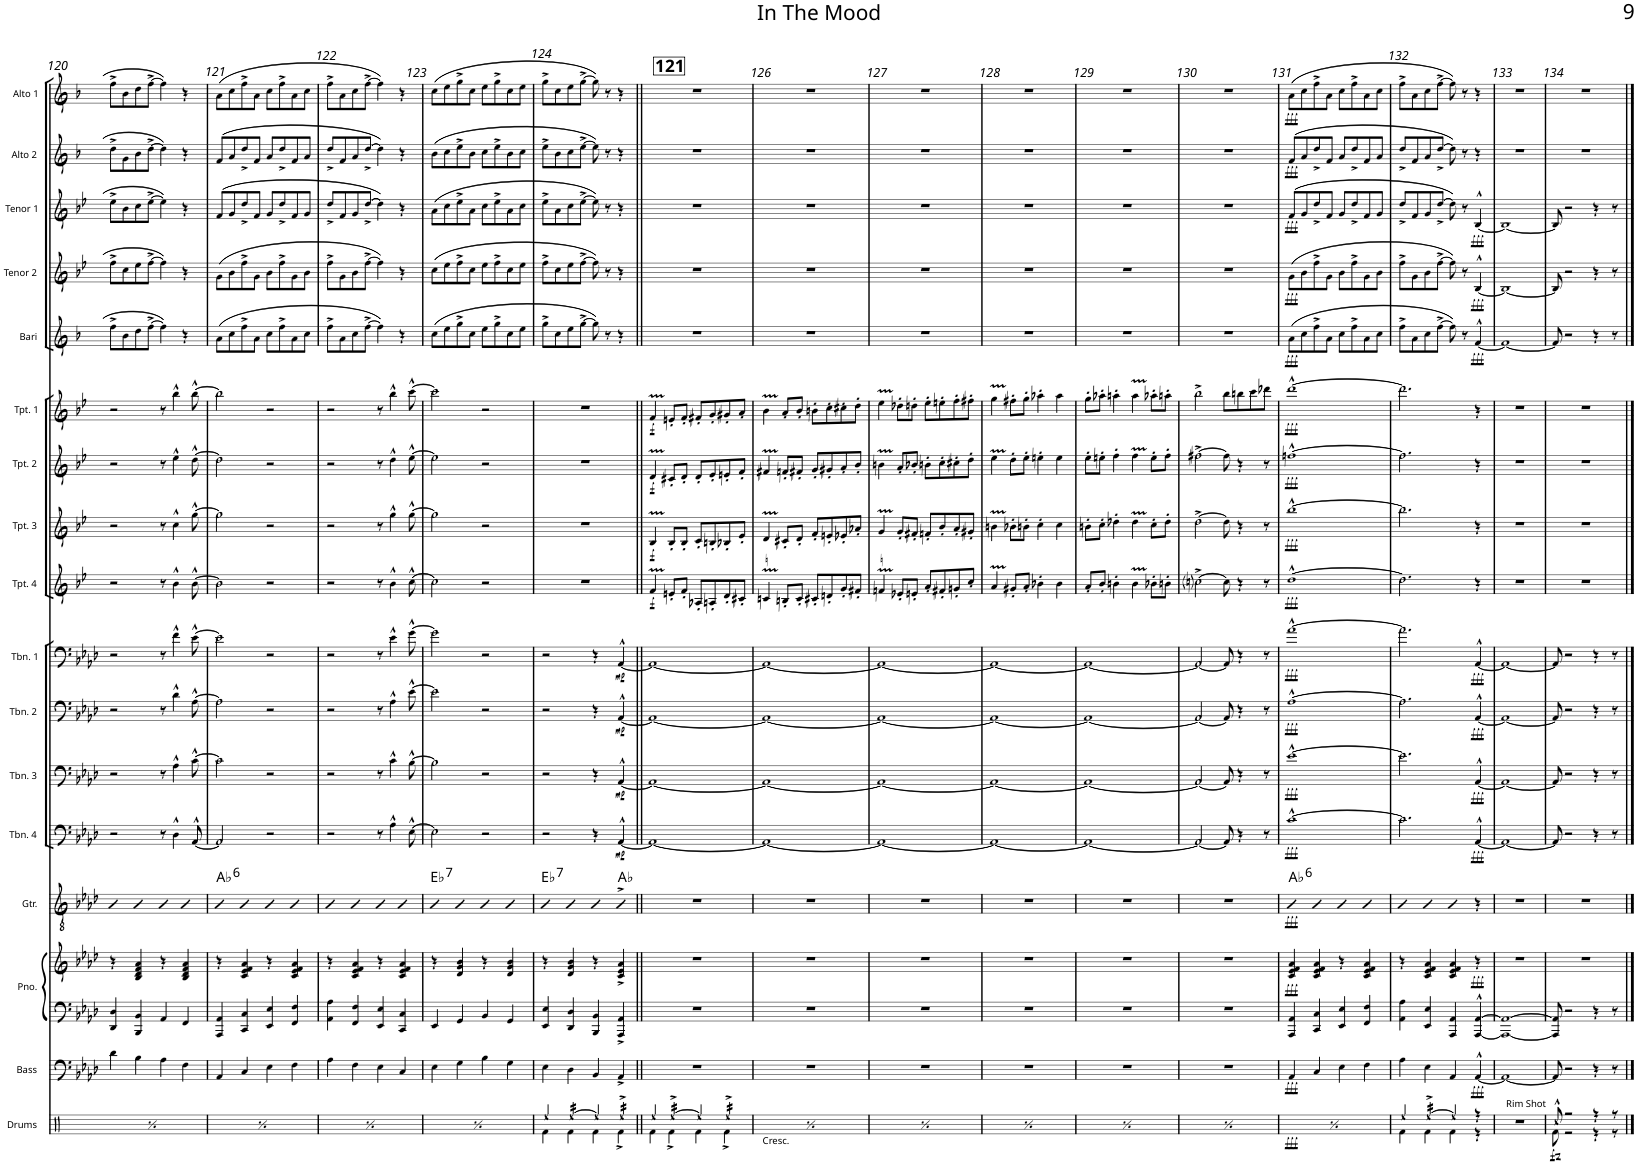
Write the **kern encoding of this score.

**kern	**dynam	**kern	**dynam	**kern	**kern	**dynam	**kern	**dynam	**harte	**kern	**dynam	**kern	**dynam	**kern	**dynam	**kern	**dynam	**kern	**dynam	**kern	**dynam	**kern	**dynam	**kern	**dynam	**kern	**dynam	**kern	**dynam	**kern	**dynam	**kern	**dynam	**kern	**dynam
*part17	*part17	*part16	*part16	*part15	*part15	*part15	*part14	*part14	*part14	*part13	*part13	*part12	*part12	*part11	*part11	*part10	*part10	*part9	*part9	*part8	*part8	*part7	*part7	*part6	*part6	*part5	*part5	*part4	*part4	*part3	*part3	*part2	*part2	*part1	*part1
*staff18	*staff18	*staff17	*staff17	*staff16	*staff15	*staff15/16	*staff14	*staff14	*	*staff13	*staff13	*staff12	*staff12	*staff11	*staff11	*staff10	*staff10	*staff9	*staff9	*staff8	*staff8	*staff7	*staff7	*staff6	*staff6	*staff5	*staff5	*staff4	*staff4	*staff3	*staff3	*staff2	*staff2	*staff1	*staff1
*I"Drums	*	*I"Bass	*	*I"Piano	*	*	*I"Guitar	*	*	*I"Trombone 4	*	*I"Trombone 3	*	*I"Trombone 2	*	*I"Trombone 1	*	*I"Trumpet 4	*	*I"Trumpet 3	*	*I"Trumpet 2	*	*I"Trumpet 1	*	*I"Bari Sax	*	*I"Tenor Sax 2	*	*I"Tenor Sax 1	*	*I"Alto Sax 2	*	*I"Alto Sax 1	*
*I'Drums	*	*I'Bass	*	*I'Pno.	*	*	*I'Gtr.	*	*	*I'Tbn. 4	*	*I'Tbn. 3	*	*I'Tbn. 2	*	*I'Tbn. 1	*	*I'Tpt. 4	*	*I'Tpt. 3	*	*I'Tpt. 2	*	*I'Tpt. 1	*	*I'Bari	*	*I'Tenor 2	*	*I'Tenor 1	*	*I'Alto 2	*	*I'Alto 1	*
!!LO:PB:g=z
*clefX	*	*clefF4	*	*clefF4	*clefG2	*	*clefGv2	*	*	*clefF4	*	*clefF4	*	*clefF4	*	*clefF4	*	*clefG2	*	*clefG2	*	*clefG2	*	*clefG2	*	*clefG2	*	*clefG2	*	*clefG2	*	*clefG2	*	*clefG2	*
*	*	*Trd7c12	*	*	*	*	*	*	*	*	*	*	*	*	*	*	*	*Trd1c2	*	*Trd1c2	*	*Trd1c2	*	*Trd1c2	*	*Trd12c21	*	*Trd8c14	*	*Trd8c14	*	*Trd5c9	*	*Trd5c9	*
*k[]	*	*k[b-e-a-d-]	*	*k[b-e-a-d-]	*k[b-e-a-d-]	*	*k[b-e-a-d-]	*	*	*k[b-e-a-d-]	*	*k[b-e-a-d-]	*	*k[b-e-a-d-]	*	*k[b-e-a-d-]	*	*k[b-e-]	*	*k[b-e-]	*	*k[b-e-]	*	*k[b-e-]	*	*k[b-]	*	*k[b-e-]	*	*k[b-e-]	*	*k[b-]	*	*k[b-]	*
*M2/2	*	*M2/2	*	*M2/2	*M2/2	*	*M2/2	*	*	*M2/2	*	*M2/2	*	*M2/2	*	*M2/2	*	*M2/2	*	*M2/2	*	*M2/2	*	*M2/2	*	*M2/2	*	*M2/2	*	*M2/2	*	*M2/2	*	*M2/2	*
*met(c|)	*	*met(c|)	*	*met(c|)	*met(c|)	*	*met(c|)	*	*	*met(c|)	*	*met(c|)	*	*met(c|)	*	*met(c|)	*	*met(c|)	*	*met(c|)	*	*met(c|)	*	*met(c|)	*	*met(c|)	*	*met(c|)	*	*met(c|)	*	*met(c|)	*	*met(c|)	*
=120	=120	=120	=120	=120	=120	=120	=120	=120	=120	=120	=120	=120	=120	=120	=120	=120	=120	=120	=120	=120	=120	=120	=120	=120	=120	=120	=120	=120	=120	=120	=120	=120	=120	=120	=120
*^	*	*	*	*	*	*	*	*	*	*	*	*	*	*	*	*	*	*	*	*	*	*	*	*	*	*	*	*	*	*	*	*	*	*	*
!	!	!LO:DY:b	!	!	!	!	!	!	!	!	!	!	!	!	!	!	!	!	!	!	!	!	!	!	!	!	!	!	!	!	!	!	!	!	!	!
4Ree/	4Rf\	fff	4d-\	.	4DD-/ 4D-/	4r	.	4B-	.	.	2r	.	2r	.	2r	.	2r	.	2r	.	2r	.	2r	.	2r	.	8ff^\L	.	8ff^\L	.	8ee-^\L	.	8dd^\L	.	8ff^\L	.
.	.	.	.	.	.	.	.	.	.	.	.	.	.	.	.	.	.	.	.	.	.	.	.	.	.	.	8b-\	.	8cc\	.	8b-\	.	8g\	.	8b-\	.
*tremolo	*	*	*	*	*	*	*	*	*	*	*	*	*	*	*	*	*	*	*	*	*	*	*	*	*	*	*	*	*	*	*	*	*	*	*	*
[16Ree/LL	4Rf\	.	4B-\	.	4BBB-/ 4BB-/	4B-/ 4d-/ 4f/ 4a-/	.	4B-	.	.	.	.	.	.	.	.	.	.	.	.	.	.	.	.	.	.	8dd\	.	8ee-\	.	8cc\	.	8b-\	.	8dd\	.
16Ree/	.	.	.	.	.	.	.	.	.	.	.	.	.	.	.	.	.	.	.	.	.	.	.	.	.	.	.	.	.	.	.	.	.	.	.	.
16Ree/	.	.	.	.	.	.	.	.	.	.	.	.	.	.	.	.	.	.	.	.	.	.	.	.	.	.	[8ff^\J	.	[8ff^\J	.	[8ee-^\J	.	[8dd^\J	.	[8ff^\J	.
16Ree/JJ	.	.	.	.	.	.	.	.	.	.	.	.	.	.	.	.	.	.	.	.	.	.	.	.	.	.	.	.	.	.	.	.	.	.	.	.
*Xtremolo	*	*	*	*	*	*	*	*	*	*	*	*	*	*	*	*	*	*	*	*	*	*	*	*	*	*	*	*	*	*	*	*	*	*	*	*
4Ree/]	4Rf\	.	4A-\	.	4AA-/	4r	.	4B-	.	.	8r	.	8r	.	8r	.	8r	.	8r	.	8r	.	8r	.	8r	.	4ff\]	.	4ff\]	.	4ee-\]	.	4dd\]	.	4ff\]	.
.	.	.	.	.	.	.	.	.	.	.	4D-^^\	.	4A-^^\	.	4d-^^\	.	4f^^\	.	4b-^^\	.	4cc^^\	.	4ee-^^\	.	4bb-^^\	.	.	.	.	.	.	.	.	.	.	.
*tremolo	*	*	*	*	*	*	*	*	*	*	*	*	*	*	*	*	*	*	*	*	*	*	*	*	*	*	*	*	*	*	*	*	*	*	*	*
16Ree/LL	4Rf\	.	4F\	.	4FF/	4B-/ 4d-/ 4f/ 4a-/	.	4B-	.	.	.	.	.	.	.	.	.	.	.	.	.	.	.	.	.	.	4r	.	4r	.	4r	.	4r	.	4r	.
16Ree/	.	.	.	.	.	.	.	.	.	.	.	.	.	.	.	.	.	.	.	.	.	.	.	.	.	.	.	.	.	.	.	.	.	.	.	.
16Ree/	.	.	.	.	.	.	.	.	.	.	[8AA-^^/	.	[8c^^\	.	[8A-^^\	.	[8e-^^\	.	[8b-^^\	.	[8gg^^\	.	[8dd^^\	.	[8bb-^^\	.	.	.	.	.	.	.	.	.	.	.
16Ree/JJ	.	.	.	.	.	.	.	.	.	.	.	.	.	.	.	.	.	.	.	.	.	.	.	.	.	.	.	.	.	.	.	.	.	.	.	.
*Xtremolo	*	*	*	*	*	*	*	*	*	*	*	*	*	*	*	*	*	*	*	*	*	*	*	*	*	*	*	*	*	*	*	*	*	*	*	*
=121	=121	=121	=121	=121	=121	=121	=121	=121	=121	=121	=121	=121	=121	=121	=121	=121	=121	=121	=121	=121	=121	=121	=121	=121	=121	=121	=121	=121	=121	=121	=121	=121	=121	=121	=121	=121
!	!	!LO:DY:b	!	!	!	!	!	!	!	!LO:H:kt=6	!	!	!	!	!	!	!	!	!	!	!	!	!	!	!	!	!	!	!	!	!	!	!	!	!	!
4Ree/	4Rf\	fff	4AA-/	.	4AAA-/ 4AA-/	4r	.	4B-	.	Ab:maj6	2AA-/]	.	2c\]	.	2A-\]	.	2e-\]	.	2b-\]	.	2gg\]	.	2dd\]	.	2bb-\]	.	(8a\L	.	(8g\L	.	(8f/L	.	(8f/L	.	(8a\L	.
.	.	.	.	.	.	.	.	.	.	.	.	.	.	.	.	.	.	.	.	.	.	.	.	.	.	.	8cc\	.	8b-\	.	8g/	.	8a/	.	8cc\	.
*tremolo	*	*	*	*	*	*	*	*	*	*	*	*	*	*	*	*	*	*	*	*	*	*	*	*	*	*	*	*	*	*	*	*	*	*	*	*
[16Ree/LL	4Rf\	.	4C/	.	4CC/ 4C/	4c/ 4e-/ 4f/ 4a-/	.	4B-	.	.	.	.	.	.	.	.	.	.	.	.	.	.	.	.	.	.	8ff^\	.	8ff^\	.	8dd^/	.	8dd^/	.	8ff^\	.
16Ree/	.	.	.	.	.	.	.	.	.	.	.	.	.	.	.	.	.	.	.	.	.	.	.	.	.	.	.	.	.	.	.	.	.	.	.	.
16Ree/	.	.	.	.	.	.	.	.	.	.	.	.	.	.	.	.	.	.	.	.	.	.	.	.	.	.	8a\J	.	8g\J	.	8f/J	.	8f/J	.	8a\J	.
16Ree/JJ	.	.	.	.	.	.	.	.	.	.	.	.	.	.	.	.	.	.	.	.	.	.	.	.	.	.	.	.	.	.	.	.	.	.	.	.
*Xtremolo	*	*	*	*	*	*	*	*	*	*	*	*	*	*	*	*	*	*	*	*	*	*	*	*	*	*	*	*	*	*	*	*	*	*	*	*
4Ree/]	4Rf\	.	4E-\	.	4EE-/ 4E-/	4r	.	4B-	.	.	2r	.	2r	.	2r	.	2r	.	2r	.	2r	.	2r	.	2r	.	8cc\L	.	8b-\L	.	8g/L	.	8a/L	.	8cc\L	.
.	.	.	.	.	.	.	.	.	.	.	.	.	.	.	.	.	.	.	.	.	.	.	.	.	.	.	8ff^\	.	8ff^\	.	8dd^/	.	8dd^/	.	8ff^\	.
*tremolo	*	*	*	*	*	*	*	*	*	*	*	*	*	*	*	*	*	*	*	*	*	*	*	*	*	*	*	*	*	*	*	*	*	*	*	*
16Ree/LL	4Rf\	.	4F\	.	4FF/ 4F/	4c/ 4e-/ 4f/ 4a-/	.	4B-	.	.	.	.	.	.	.	.	.	.	.	.	.	.	.	.	.	.	8a\	.	8g\	.	8f/	.	8f/	.	8a\	.
16Ree/	.	.	.	.	.	.	.	.	.	.	.	.	.	.	.	.	.	.	.	.	.	.	.	.	.	.	.	.	.	.	.	.	.	.	.	.
16Ree/	.	.	.	.	.	.	.	.	.	.	.	.	.	.	.	.	.	.	.	.	.	.	.	.	.	.	8cc\J	.	8b-\J	.	8g/J	.	8a/J	.	8cc\J	.
16Ree/JJ	.	.	.	.	.	.	.	.	.	.	.	.	.	.	.	.	.	.	.	.	.	.	.	.	.	.	.	.	.	.	.	.	.	.	.	.
*Xtremolo	*	*	*	*	*	*	*	*	*	*	*	*	*	*	*	*	*	*	*	*	*	*	*	*	*	*	*	*	*	*	*	*	*	*	*	*
=122	=122	=122	=122	=122	=122	=122	=122	=122	=122	=122	=122	=122	=122	=122	=122	=122	=122	=122	=122	=122	=122	=122	=122	=122	=122	=122	=122	=122	=122	=122	=122	=122	=122	=122	=122	=122
!	!	!LO:DY:b	!	!	!	!	!	!	!	!	!	!	!	!	!	!	!	!	!	!	!	!	!	!	!	!	!	!	!	!	!	!	!	!	!	!
4Ree/	4Rf\	fff	4A-\	.	4AA-\ 4A-\	4r	.	4B-	.	.	2r	.	2r	.	2r	.	2r	.	2r	.	2r	.	2r	.	2r	.	8ff^\L	.	8ff^\L	.	8dd^/L	.	8dd^/L	.	8ff^\L	.
.	.	.	.	.	.	.	.	.	.	.	.	.	.	.	.	.	.	.	.	.	.	.	.	.	.	.	8a\	.	8g\	.	8f/	.	8f/	.	8a\	.
*tremolo	*	*	*	*	*	*	*	*	*	*	*	*	*	*	*	*	*	*	*	*	*	*	*	*	*	*	*	*	*	*	*	*	*	*	*	*
[16Ree/LL	4Rf\	.	4F\	.	4FF/ 4F/	4c/ 4e-/ 4f/ 4a-/	.	4B-	.	.	.	.	.	.	.	.	.	.	.	.	.	.	.	.	.	.	8cc\	.	8b-\	.	8g/	.	8a/	.	8cc\	.
16Ree/	.	.	.	.	.	.	.	.	.	.	.	.	.	.	.	.	.	.	.	.	.	.	.	.	.	.	.	.	.	.	.	.	.	.	.	.
16Ree/	.	.	.	.	.	.	.	.	.	.	.	.	.	.	.	.	.	.	.	.	.	.	.	.	.	.	[8ff^\J	.	[8ff^\J	.	[8dd^/J	.	[8dd^/J	.	[8ff^\J	.
16Ree/JJ	.	.	.	.	.	.	.	.	.	.	.	.	.	.	.	.	.	.	.	.	.	.	.	.	.	.	.	.	.	.	.	.	.	.	.	.
*Xtremolo	*	*	*	*	*	*	*	*	*	*	*	*	*	*	*	*	*	*	*	*	*	*	*	*	*	*	*	*	*	*	*	*	*	*	*	*
4Ree/]	4Rf\	.	4E-\	.	4EE-/ 4E-/	4r	.	4B-	.	.	8r	.	8r	.	8r	.	8r	.	8r	.	8r	.	8r	.	8r	.	4ff\])	.	4ff\])	.	4dd\])	.	4dd\])	.	4ff\])	.
.	.	.	.	.	.	.	.	.	.	.	4A-^^\	.	4c^^\	.	4A-^^\	.	4e-^^\	.	4b-^^\	.	4gg^^\	.	4dd^^\	.	4bb-^^\	.	.	.	.	.	.	.	.	.	.	.
*tremolo	*	*	*	*	*	*	*	*	*	*	*	*	*	*	*	*	*	*	*	*	*	*	*	*	*	*	*	*	*	*	*	*	*	*	*	*
16Ree/LL	4Rf\	.	4C/	.	4CC/ 4C/	4c/ 4e-/ 4f/ 4a-/	.	4B-	.	.	.	.	.	.	.	.	.	.	.	.	.	.	.	.	.	.	4r	.	4r	.	4r	.	4r	.	4r	.
16Ree/	.	.	.	.	.	.	.	.	.	.	.	.	.	.	.	.	.	.	.	.	.	.	.	.	.	.	.	.	.	.	.	.	.	.	.	.
16Ree/	.	.	.	.	.	.	.	.	.	.	[8E-^^\	.	[8B-^^\	.	[8e-^^\	.	[8g^^\	.	[8cc^^\	.	[8gg^^\	.	[8ee-^^\	.	[8ccc^^\	.	.	.	.	.	.	.	.	.	.	.
16Ree/JJ	.	.	.	.	.	.	.	.	.	.	.	.	.	.	.	.	.	.	.	.	.	.	.	.	.	.	.	.	.	.	.	.	.	.	.	.
*Xtremolo	*	*	*	*	*	*	*	*	*	*	*	*	*	*	*	*	*	*	*	*	*	*	*	*	*	*	*	*	*	*	*	*	*	*	*	*
=123	=123	=123	=123	=123	=123	=123	=123	=123	=123	=123	=123	=123	=123	=123	=123	=123	=123	=123	=123	=123	=123	=123	=123	=123	=123	=123	=123	=123	=123	=123	=123	=123	=123	=123	=123	=123
!	!	!LO:DY:b	!	!	!	!	!	!	!	!LO:H:kt=7	!	!	!	!	!	!	!	!	!	!	!	!	!	!	!	!	!	!	!	!	!	!	!	!	!	!
4Ree/	4Rf\	fff	4E-\	.	4EE-/	4r	.	4B-	.	Eb:7	2E-\]	.	2B-\]	.	2e-\]	.	2g\]	.	2cc\]	.	2gg\]	.	2ee-\]	.	2ccc\]	.	(8cc\L	.	(8cc\L	.	(8a\L	.	(8b-\L	.	(8cc\L	.
.	.	.	.	.	.	.	.	.	.	.	.	.	.	.	.	.	.	.	.	.	.	.	.	.	.	.	8ee\	.	8ee-\	.	8cc\	.	8cc\	.	8ee\	.
*tremolo	*	*	*	*	*	*	*	*	*	*	*	*	*	*	*	*	*	*	*	*	*	*	*	*	*	*	*	*	*	*	*	*	*	*	*	*
[16Ree/LL	4Rf\	.	4G\	.	4GG/	4d-/ 4g/ 4b-/	.	4B-	.	.	.	.	.	.	.	.	.	.	.	.	.	.	.	.	.	.	8gg^\	.	8ff^\	.	8ee-^\	.	8ee^\	.	8gg^\	.
16Ree/	.	.	.	.	.	.	.	.	.	.	.	.	.	.	.	.	.	.	.	.	.	.	.	.	.	.	.	.	.	.	.	.	.	.	.	.
16Ree/	.	.	.	.	.	.	.	.	.	.	.	.	.	.	.	.	.	.	.	.	.	.	.	.	.	.	8cc\J	.	8cc\J	.	8a\J	.	8b-\J	.	8cc\J	.
16Ree/JJ	.	.	.	.	.	.	.	.	.	.	.	.	.	.	.	.	.	.	.	.	.	.	.	.	.	.	.	.	.	.	.	.	.	.	.	.
*Xtremolo	*	*	*	*	*	*	*	*	*	*	*	*	*	*	*	*	*	*	*	*	*	*	*	*	*	*	*	*	*	*	*	*	*	*	*	*
4Ree/]	4Rf\	.	4B-\	.	4BB-/	4r	.	4B-	.	.	2r	.	2r	.	2r	.	2r	.	2r	.	2r	.	2r	.	2r	.	8ee\L	.	8ee-\L	.	8cc\L	.	8cc\L	.	8ee\L	.
.	.	.	.	.	.	.	.	.	.	.	.	.	.	.	.	.	.	.	.	.	.	.	.	.	.	.	8gg^\	.	8ff^\	.	8ee-^\	.	8ee^\	.	8gg^\	.
*tremolo	*	*	*	*	*	*	*	*	*	*	*	*	*	*	*	*	*	*	*	*	*	*	*	*	*	*	*	*	*	*	*	*	*	*	*	*
16Ree/LL	4Rf\	.	4G\	.	4GG/	4d-/ 4g/ 4b-/	.	4B-	.	.	.	.	.	.	.	.	.	.	.	.	.	.	.	.	.	.	8cc\	.	8cc\	.	8a\	.	8b-\	.	8cc\	.
16Ree/	.	.	.	.	.	.	.	.	.	.	.	.	.	.	.	.	.	.	.	.	.	.	.	.	.	.	.	.	.	.	.	.	.	.	.	.
16Ree/	.	.	.	.	.	.	.	.	.	.	.	.	.	.	.	.	.	.	.	.	.	.	.	.	.	.	8ee\J	.	8ee-\J	.	8cc\J	.	8cc\J	.	8ee\J	.
16Ree/JJ	.	.	.	.	.	.	.	.	.	.	.	.	.	.	.	.	.	.	.	.	.	.	.	.	.	.	.	.	.	.	.	.	.	.	.	.
*Xtremolo	*	*	*	*	*	*	*	*	*	*	*	*	*	*	*	*	*	*	*	*	*	*	*	*	*	*	*	*	*	*	*	*	*	*	*	*
=124	=124	=124	=124	=124	=124	=124	=124	=124	=124	=124	=124	=124	=124	=124	=124	=124	=124	=124	=124	=124	=124	=124	=124	=124	=124	=124	=124	=124	=124	=124	=124	=124	=124	=124	=124	=124
!	!	!	!	!	!	!	!	!	!	!LO:H:kt=7	!	!	!	!	!	!	!	!	!	!	!	!	!	!	!	!	!	!	!	!	!	!	!	!	!	!
4Ree/	4Rf\	.	4E-\	.	4EE-/ 4E-/	4r	.	4B-	.	Eb:7	2r	.	2r	.	2r	.	2r	.	1r	.	1r	.	1r	.	1r	.	8gg^\L	.	8ff^\L	.	8ee-^\L	.	8ee^\L	.	8gg^\L	.
.	.	.	.	.	.	.	.	.	.	.	.	.	.	.	.	.	.	.	.	.	.	.	.	.	.	.	8cc\	.	8cc\	.	8a\	.	8b-\	.	8cc\	.
*tremolo	*	*	*	*	*	*	*	*	*	*	*	*	*	*	*	*	*	*	*	*	*	*	*	*	*	*	*	*	*	*	*	*	*	*	*	*
[16Ree/LL	4Rf\	.	4D-\	.	4DD-/ 4D-/	4d-/ 4g/ 4b-/	.	4B-	.	.	.	.	.	.	.	.	.	.	.	.	.	.	.	.	.	.	8ee\	.	8ee-\	.	8cc\	.	8cc\	.	8ee\	.
16Ree/	.	.	.	.	.	.	.	.	.	.	.	.	.	.	.	.	.	.	.	.	.	.	.	.	.	.	.	.	.	.	.	.	.	.	.	.
16Ree/	.	.	.	.	.	.	.	.	.	.	.	.	.	.	.	.	.	.	.	.	.	.	.	.	.	.	[8gg^\J	.	[8ff^\J	.	[8ee-^\J	.	[8ee^\J	.	[8gg^\J	.
16Ree/JJ	.	.	.	.	.	.	.	.	.	.	.	.	.	.	.	.	.	.	.	.	.	.	.	.	.	.	.	.	.	.	.	.	.	.	.	.
*Xtremolo	*	*	*	*	*	*	*	*	*	*	*	*	*	*	*	*	*	*	*	*	*	*	*	*	*	*	*	*	*	*	*	*	*	*	*	*
4Ree/]	4Rf\	.	4BB-/	.	4BBB-/ 4BB-/	4r	.	4B-	.	.	4r	.	4r	.	4r	.	4r	.	.	.	.	.	.	.	.	.	8gg\])	.	8ff\])	.	8ee-\])	.	8ee\])	.	8gg\])	.
.	.	.	.	.	.	.	.	.	.	.	.	.	.	.	.	.	.	.	.	.	.	.	.	.	.	.	8r	.	8r	.	8r	.	8r	.	8r	.
!	!	!	!	!	!	!	!	!	!	!	!	!LO:DY:b	!	!LO:DY:b	!	!LO:DY:b	!	!LO:DY:b	!	!	!	!	!	!	!	!	!	!	!	!	!	!	!	!	!	!
*tremolo	*	*	*	*	*	*	*	*	*	*	*	*	*	*	*	*	*	*	*	*	*	*	*	*	*	*	*	*	*	*	*	*	*	*	*	*
16Ree^/LL	4Rf^\	.	4AA-^/	.	4AAA-/^ 4AA-/^	4c/^ 4e-/^ 4a-/^	.	4B-^	.	Ab:maj	[4AA-^^/	mp	[4AA-^^/	mp	[4AA-^^/	mp	[4AA-^^/	mp	.	.	.	.	.	.	.	.	4r	.	4r	.	4r	.	4r	.	4r	.
16Ree^/	.	.	.	.	.	.	.	.	.	.	.	.	.	.	.	.	.	.	.	.	.	.	.	.	.	.	.	.	.	.	.	.	.	.	.	.
16Ree^/	.	.	.	.	.	.	.	.	.	.	.	.	.	.	.	.	.	.	.	.	.	.	.	.	.	.	.	.	.	.	.	.	.	.	.	.
16Ree^/JJ	.	.	.	.	.	.	.	.	.	.	.	.	.	.	.	.	.	.	.	.	.	.	.	.	.	.	.	.	.	.	.	.	.	.	.	.
*Xtremolo	*	*	*	*	*	*	*	*	*	*	*	*	*	*	*	*	*	*	*	*	*	*	*	*	*	*	*	*	*	*	*	*	*	*	*	*
!!LO:REH:place=s1:a:B:rj:fs=18:t=121
=125||	=125||	=125||	=125||	=125||	=125||	=125||	=125||	=125||	=125||	=125||	=125||	=125||	=125||	=125||	=125||	=125||	=125||	=125||	=125||	=125||	=125||	=125||	=125||	=125||	=125||	=125||	=125||	=125||	=125||	=125||	=125||	=125||	=125||	=125||	=125||	=125||
!	!	!	!	!	!	!	!	!	!	!	!	!	!	!	!	!	!	!	!	!LO:DY:b	!	!LO:DY:b	!	!LO:DY:b	!	!LO:DY:b	!	!	!	!	!	!	!	!	!	!
4Ree/	4Rf\	.	1r	.	1r	1r	.	1r	.	.	1AA-_	.	1AA-_	.	1AA-_	.	1AA-_	.	4f/	f	4B-/	f	4d/	f	4f/	f	1r	.	1r	.	1r	.	1r	.	1r	.
*tremolo	*	*	*	*	*	*	*	*	*	*	*	*	*	*	*	*	*	*	*	*	*	*	*	*	*	*	*	*	*	*	*	*	*	*	*	*
[16Ree^/LL	4Rf^\	.	.	.	.	.	.	.	.	.	.	.	.	.	.	.	.	.	8en'/L	.	8B-'/L	.	8c#X'/L	.	8en'/L	.	.	.	.	.	.	.	.	.	.	.
16Ree^/	.	.	.	.	.	.	.	.	.	.	.	.	.	.	.	.	.	.	.	.	.	.	.	.	.	.	.	.	.	.	.	.	.	.	.	.
16Ree^/	.	.	.	.	.	.	.	.	.	.	.	.	.	.	.	.	.	.	8f'/J	.	8B-'/J	.	8d'/J	.	8f'/J	.	.	.	.	.	.	.	.	.	.	.
16Ree^/JJ	.	.	.	.	.	.	.	.	.	.	.	.	.	.	.	.	.	.	.	.	.	.	.	.	.	.	.	.	.	.	.	.	.	.	.	.
*Xtremolo	*	*	*	*	*	*	*	*	*	*	*	*	*	*	*	*	*	*	*	*	*	*	*	*	*	*	*	*	*	*	*	*	*	*	*	*
4Ree/]	4Rf\	.	.	.	.	.	.	.	.	.	.	.	.	.	.	.	.	.	8A-X'/L	.	8c'/L	.	8d'/L	.	8f#X'/L	.	.	.	.	.	.	.	.	.	.	.
.	.	.	.	.	.	.	.	.	.	.	.	.	.	.	.	.	.	.	8An'/	.	8Bn'/	.	8e-'/	.	8g'/	.	.	.	.	.	.	.	.	.	.	.
*tremolo	*	*	*	*	*	*	*	*	*	*	*	*	*	*	*	*	*	*	*	*	*	*	*	*	*	*	*	*	*	*	*	*	*	*	*	*
16Ree^/LL	4Rf^\	.	.	.	.	.	.	.	.	.	.	.	.	.	.	.	.	.	8d'/	.	8B-X'/	.	8en'/	.	8g#X'/	.	.	.	.	.	.	.	.	.	.	.
16Ree^/	.	.	.	.	.	.	.	.	.	.	.	.	.	.	.	.	.	.	.	.	.	.	.	.	.	.	.	.	.	.	.	.	.	.	.	.
16Ree^/	.	.	.	.	.	.	.	.	.	.	.	.	.	.	.	.	.	.	8c#X'/J	.	8e-'/J	.	8f'/J	.	8a'/J	.	.	.	.	.	.	.	.	.	.	.
16Ree^/JJ	.	.	.	.	.	.	.	.	.	.	.	.	.	.	.	.	.	.	.	.	.	.	.	.	.	.	.	.	.	.	.	.	.	.	.	.
*Xtremolo	*	*	*	*	*	*	*	*	*	*	*	*	*	*	*	*	*	*	*	*	*	*	*	*	*	*	*	*	*	*	*	*	*	*	*	*
=126	=126	=126	=126	=126	=126	=126	=126	=126	=126	=126	=126	=126	=126	=126	=126	=126	=126	=126	=126	=126	=126	=126	=126	=126	=126	=126	=126	=126	=126	=126	=126	=126	=126	=126	=126	=126
4Ree/	4Rf\	.	1r	.	1r	1r	.	1r	.	.	1AA-_	.	1AA-_	.	1AA-_	.	1AA-_	.	4cn/	.	4d/	.	4f#X/	.	4b-\	.	1r	.	1r	.	1r	.	1r	.	1r	.
*tremolo	*	*	*	*	*	*	*	*	*	*	*	*	*	*	*	*	*	*	*	*	*	*	*	*	*	*	*	*	*	*	*	*	*	*	*	*
[16Ree^/LL	4Rf^\	.	.	.	.	.	.	.	.	.	.	.	.	.	.	.	.	.	8Bn'/L	.	8c#X'/L	.	8fn'/L	.	8a'/L	.	.	.	.	.	.	.	.	.	.	.
16Ree^/	.	.	.	.	.	.	.	.	.	.	.	.	.	.	.	.	.	.	.	.	.	.	.	.	.	.	.	.	.	.	.	.	.	.	.	.
16Ree^/	.	.	.	.	.	.	.	.	.	.	.	.	.	.	.	.	.	.	8c'/J	.	8d'/J	.	8f#X'/J	.	8b-'/J	.	.	.	.	.	.	.	.	.	.	.
16Ree^/JJ	.	.	.	.	.	.	.	.	.	.	.	.	.	.	.	.	.	.	.	.	.	.	.	.	.	.	.	.	.	.	.	.	.	.	.	.
*Xtremolo	*	*	*	*	*	*	*	*	*	*	*	*	*	*	*	*	*	*	*	*	*	*	*	*	*	*	*	*	*	*	*	*	*	*	*	*
4Ree/]	4Rf\	.	.	.	.	.	.	.	.	.	.	.	.	.	.	.	.	.	8c#X'/L	.	8f'/L	.	8g'/L	.	8bn'\L	.	.	.	.	.	.	.	.	.	.	.
.	.	.	.	.	.	.	.	.	.	.	.	.	.	.	.	.	.	.	8dn'/	.	8en'/	.	8g#X'/	.	8cc'\	.	.	.	.	.	.	.	.	.	.	.
*tremolo	*	*	*	*	*	*	*	*	*	*	*	*	*	*	*	*	*	*	*	*	*	*	*	*	*	*	*	*	*	*	*	*	*	*	*	*
16Ree^/LL	4Rf^\	.	.	.	.	.	.	.	.	.	.	.	.	.	.	.	.	.	8g'/	.	8e-X'/	.	8a'/	.	8cc#X'\	.	.	.	.	.	.	.	.	.	.	.
16Ree^/	.	.	.	.	.	.	.	.	.	.	.	.	.	.	.	.	.	.	.	.	.	.	.	.	.	.	.	.	.	.	.	.	.	.	.	.
16Ree^/	.	.	.	.	.	.	.	.	.	.	.	.	.	.	.	.	.	.	8f#X'/J	.	8a-X'/J	.	8b-'/J	.	8dd'\J	.	.	.	.	.	.	.	.	.	.	.
16Ree^/JJ	.	.	.	.	.	.	.	.	.	.	.	.	.	.	.	.	.	.	.	.	.	.	.	.	.	.	.	.	.	.	.	.	.	.	.	.
*Xtremolo	*	*	*	*	*	*	*	*	*	*	*	*	*	*	*	*	*	*	*	*	*	*	*	*	*	*	*	*	*	*	*	*	*	*	*	*
=127	=127	=127	=127	=127	=127	=127	=127	=127	=127	=127	=127	=127	=127	=127	=127	=127	=127	=127	=127	=127	=127	=127	=127	=127	=127	=127	=127	=127	=127	=127	=127	=127	=127	=127	=127	=127
4Ree/	4Rf\	.	1r	.	1r	1r	.	1r	.	.	1AA-_	.	1AA-_	.	1AA-_	.	1AA-_	.	4fn/	.	4g/	.	4bn\	.	4ee-\	.	1r	.	1r	.	1r	.	1r	.	1r	.
*tremolo	*	*	*	*	*	*	*	*	*	*	*	*	*	*	*	*	*	*	*	*	*	*	*	*	*	*	*	*	*	*	*	*	*	*	*	*
[16Ree^/LL	4Rf^\	.	.	.	.	.	.	.	.	.	.	.	.	.	.	.	.	.	8e-X'/L	.	8g'/L	.	8a'/L	.	8dd-X'\L	.	.	.	.	.	.	.	.	.	.	.
16Ree^/	.	.	.	.	.	.	.	.	.	.	.	.	.	.	.	.	.	.	.	.	.	.	.	.	.	.	.	.	.	.	.	.	.	.	.	.
16Ree^/	.	.	.	.	.	.	.	.	.	.	.	.	.	.	.	.	.	.	8en'/J	.	8f#X'/J	.	8b-X'/J	.	8ddn'\J	.	.	.	.	.	.	.	.	.	.	.
16Ree^/JJ	.	.	.	.	.	.	.	.	.	.	.	.	.	.	.	.	.	.	.	.	.	.	.	.	.	.	.	.	.	.	.	.	.	.	.	.
*Xtremolo	*	*	*	*	*	*	*	*	*	*	*	*	*	*	*	*	*	*	*	*	*	*	*	*	*	*	*	*	*	*	*	*	*	*	*	*
4Ree/]	4Rf\	.	.	.	.	.	.	.	.	.	.	.	.	.	.	.	.	.	8a'/L	.	8fn'/L	.	8bn'\L	.	8ee-'\L	.	.	.	.	.	.	.	.	.	.	.
.	.	.	.	.	.	.	.	.	.	.	.	.	.	.	.	.	.	.	8f#X'/	.	8b-'/	.	8cc'\	.	8een'\	.	.	.	.	.	.	.	.	.	.	.
*tremolo	*	*	*	*	*	*	*	*	*	*	*	*	*	*	*	*	*	*	*	*	*	*	*	*	*	*	*	*	*	*	*	*	*	*	*	*
16Ree^/LL	4Rf^\	.	.	.	.	.	.	.	.	.	.	.	.	.	.	.	.	.	8gn'/	.	8a'/	.	8cc#X'\	.	8ff'\	.	.	.	.	.	.	.	.	.	.	.
16Ree^/	.	.	.	.	.	.	.	.	.	.	.	.	.	.	.	.	.	.	.	.	.	.	.	.	.	.	.	.	.	.	.	.	.	.	.	.
16Ree^/	.	.	.	.	.	.	.	.	.	.	.	.	.	.	.	.	.	.	8cc'/J	.	8g#X'/J	.	8dd'\J	.	8ff#X'\J	.	.	.	.	.	.	.	.	.	.	.
16Ree^/JJ	.	.	.	.	.	.	.	.	.	.	.	.	.	.	.	.	.	.	.	.	.	.	.	.	.	.	.	.	.	.	.	.	.	.	.	.
*Xtremolo	*	*	*	*	*	*	*	*	*	*	*	*	*	*	*	*	*	*	*	*	*	*	*	*	*	*	*	*	*	*	*	*	*	*	*	*
=128	=128	=128	=128	=128	=128	=128	=128	=128	=128	=128	=128	=128	=128	=128	=128	=128	=128	=128	=128	=128	=128	=128	=128	=128	=128	=128	=128	=128	=128	=128	=128	=128	=128	=128	=128	=128
4Ree/	4Rf\	.	1r	.	1r	1r	.	1r	.	.	1AA-_	.	1AA-_	.	1AA-_	.	1AA-_	.	4a/	.	4bn\	.	4ee-\	.	4gg\	.	1r	.	1r	.	1r	.	1r	.	1r	.
*tremolo	*	*	*	*	*	*	*	*	*	*	*	*	*	*	*	*	*	*	*	*	*	*	*	*	*	*	*	*	*	*	*	*	*	*	*	*
[16Ree^/LL	4Rf^\	.	.	.	.	.	.	.	.	.	.	.	.	.	.	.	.	.	8g#X'/L	.	8b-X'\L	.	8dd'\L	.	8ff#X'\L	.	.	.	.	.	.	.	.	.	.	.
16Ree^/	.	.	.	.	.	.	.	.	.	.	.	.	.	.	.	.	.	.	.	.	.	.	.	.	.	.	.	.	.	.	.	.	.	.	.	.
16Ree^/	.	.	.	.	.	.	.	.	.	.	.	.	.	.	.	.	.	.	8a'/J	.	8bn'\J	.	8ee-'\J	.	8gg'\J	.	.	.	.	.	.	.	.	.	.	.
16Ree^/JJ	.	.	.	.	.	.	.	.	.	.	.	.	.	.	.	.	.	.	.	.	.	.	.	.	.	.	.	.	.	.	.	.	.	.	.	.
*Xtremolo	*	*	*	*	*	*	*	*	*	*	*	*	*	*	*	*	*	*	*	*	*	*	*	*	*	*	*	*	*	*	*	*	*	*	*	*
4Ree/]	4Rf\	.	.	.	.	.	.	.	.	.	.	.	.	.	.	.	.	.	4b-X'\	.	4cc'\	.	4een'\	.	4aa-X'\	.	.	.	.	.	.	.	.	.	.	.
*tremolo	*	*	*	*	*	*	*	*	*	*	*	*	*	*	*	*	*	*	*	*	*	*	*	*	*	*	*	*	*	*	*	*	*	*	*	*
16Ree^/LL	4Rf^\	.	.	.	.	.	.	.	.	.	.	.	.	.	.	.	.	.	4b-\	.	4cc\	.	4ee\	.	4aa-\	.	.	.	.	.	.	.	.	.	.	.
16Ree^/	.	.	.	.	.	.	.	.	.	.	.	.	.	.	.	.	.	.	.	.	.	.	.	.	.	.	.	.	.	.	.	.	.	.	.	.
16Ree^/	.	.	.	.	.	.	.	.	.	.	.	.	.	.	.	.	.	.	.	.	.	.	.	.	.	.	.	.	.	.	.	.	.	.	.	.
16Ree^/JJ	.	.	.	.	.	.	.	.	.	.	.	.	.	.	.	.	.	.	.	.	.	.	.	.	.	.	.	.	.	.	.	.	.	.	.	.
*Xtremolo	*	*	*	*	*	*	*	*	*	*	*	*	*	*	*	*	*	*	*	*	*	*	*	*	*	*	*	*	*	*	*	*	*	*	*	*
=129	=129	=129	=129	=129	=129	=129	=129	=129	=129	=129	=129	=129	=129	=129	=129	=129	=129	=129	=129	=129	=129	=129	=129	=129	=129	=129	=129	=129	=129	=129	=129	=129	=129	=129	=129	=129
4Ree/	4Rf\	.	1r	.	1r	1r	.	1r	.	.	1AA-_	.	1AA-_	.	1AA-_	.	1AA-_	.	8a'/L	.	8bn'\L	.	8ee-'\L	.	8gg'\L	.	1r	.	1r	.	1r	.	1r	.	1r	.
.	.	.	.	.	.	.	.	.	.	.	.	.	.	.	.	.	.	.	8b-'/J	.	8cc'\J	.	8een'\J	.	8aa-X'\J	.	.	.	.	.	.	.	.	.	.	.
*tremolo	*	*	*	*	*	*	*	*	*	*	*	*	*	*	*	*	*	*	*	*	*	*	*	*	*	*	*	*	*	*	*	*	*	*	*	*
[16Ree^/LL	4Rf^\	.	.	.	.	.	.	.	.	.	.	.	.	.	.	.	.	.	4bn'\	.	4dd-X'\	.	4ff'\	.	4aan'\	.	.	.	.	.	.	.	.	.	.	.
16Ree^/	.	.	.	.	.	.	.	.	.	.	.	.	.	.	.	.	.	.	.	.	.	.	.	.	.	.	.	.	.	.	.	.	.	.	.	.
16Ree^/	.	.	.	.	.	.	.	.	.	.	.	.	.	.	.	.	.	.	.	.	.	.	.	.	.	.	.	.	.	.	.	.	.	.	.	.
16Ree^/JJ	.	.	.	.	.	.	.	.	.	.	.	.	.	.	.	.	.	.	.	.	.	.	.	.	.	.	.	.	.	.	.	.	.	.	.	.
*Xtremolo	*	*	*	*	*	*	*	*	*	*	*	*	*	*	*	*	*	*	*	*	*	*	*	*	*	*	*	*	*	*	*	*	*	*	*	*
4Ree/]	4Rf\	.	.	.	.	.	.	.	.	.	.	.	.	.	.	.	.	.	4b\	.	4dd-\	.	4ff\	.	4aa\	.	.	.	.	.	.	.	.	.	.	.
*tremolo	*	*	*	*	*	*	*	*	*	*	*	*	*	*	*	*	*	*	*	*	*	*	*	*	*	*	*	*	*	*	*	*	*	*	*	*
16Ree^/LL	4Rf^\	.	.	.	.	.	.	.	.	.	.	.	.	.	.	.	.	.	8b-X'\L	.	8cc'\L	.	8ee'\L	.	8aa-X'\L	.	.	.	.	.	.	.	.	.	.	.
16Ree^/	.	.	.	.	.	.	.	.	.	.	.	.	.	.	.	.	.	.	.	.	.	.	.	.	.	.	.	.	.	.	.	.	.	.	.	.
16Ree^/	.	.	.	.	.	.	.	.	.	.	.	.	.	.	.	.	.	.	8bn'\J	.	8dd-'\J	.	8ff'\J	.	8aan'\J	.	.	.	.	.	.	.	.	.	.	.
16Ree^/JJ	.	.	.	.	.	.	.	.	.	.	.	.	.	.	.	.	.	.	.	.	.	.	.	.	.	.	.	.	.	.	.	.	.	.	.	.
*Xtremolo	*	*	*	*	*	*	*	*	*	*	*	*	*	*	*	*	*	*	*	*	*	*	*	*	*	*	*	*	*	*	*	*	*	*	*	*
=130	=130	=130	=130	=130	=130	=130	=130	=130	=130	=130	=130	=130	=130	=130	=130	=130	=130	=130	=130	=130	=130	=130	=130	=130	=130	=130	=130	=130	=130	=130	=130	=130	=130	=130	=130	=130
4Ree/	4Rf\	.	1r	.	1r	1r	.	1r	.	.	2AA-/_	.	2AA-/_	.	2AA-/_	.	2AA-/_	.	[2ccni^\	.	[2dd^\	.	[2ff#X^\	.	2bb-^\	.	1r	.	1r	.	1r	.	1r	.	1r	.
*tremolo	*	*	*	*	*	*	*	*	*	*	*	*	*	*	*	*	*	*	*	*	*	*	*	*	*	*	*	*	*	*	*	*	*	*	*	*
[16Ree^/LL	4Rf^\	.	.	.	.	.	.	.	.	.	.	.	.	.	.	.	.	.	.	.	.	.	.	.	.	.	.	.	.	.	.	.	.	.	.	.
16Ree^/	.	.	.	.	.	.	.	.	.	.	.	.	.	.	.	.	.	.	.	.	.	.	.	.	.	.	.	.	.	.	.	.	.	.	.	.
16Ree^/	.	.	.	.	.	.	.	.	.	.	.	.	.	.	.	.	.	.	.	.	.	.	.	.	.	.	.	.	.	.	.	.	.	.	.	.
16Ree^/JJ	.	.	.	.	.	.	.	.	.	.	.	.	.	.	.	.	.	.	.	.	.	.	.	.	.	.	.	.	.	.	.	.	.	.	.	.
*Xtremolo	*	*	*	*	*	*	*	*	*	*	*	*	*	*	*	*	*	*	*	*	*	*	*	*	*	*	*	*	*	*	*	*	*	*	*	*
4Ree/]	4Rf\	.	.	.	.	.	.	.	.	.	8AA-/]	.	8AA-/]	.	8AA-/]	.	8AA-/]	.	8cc\]	.	8dd\]	.	8ff#\]	.	8bb-\L	.	.	.	.	.	.	.	.	.	.	.
.	.	.	.	.	.	.	.	.	.	.	4r	.	4r	.	4r	.	4r	.	4r	.	4r	.	4r	.	8bbn\	.	.	.	.	.	.	.	.	.	.	.
*tremolo	*	*	*	*	*	*	*	*	*	*	*	*	*	*	*	*	*	*	*	*	*	*	*	*	*	*	*	*	*	*	*	*	*	*	*	*
16Ree^/LL	4Rf^\	.	.	.	.	.	.	.	.	.	.	.	.	.	.	.	.	.	.	.	.	.	.	.	8ccc\	.	.	.	.	.	.	.	.	.	.	.
16Ree^/	.	.	.	.	.	.	.	.	.	.	.	.	.	.	.	.	.	.	.	.	.	.	.	.	.	.	.	.	.	.	.	.	.	.	.	.
16Ree^/	.	.	.	.	.	.	.	.	.	.	8r	.	8r	.	8r	.	8r	.	8r	.	8r	.	8r	.	8ddd-X\J	.	.	.	.	.	.	.	.	.	.	.
16Ree^/JJ	.	.	.	.	.	.	.	.	.	.	.	.	.	.	.	.	.	.	.	.	.	.	.	.	.	.	.	.	.	.	.	.	.	.	.	.
*Xtremolo	*	*	*	*	*	*	*	*	*	*	*	*	*	*	*	*	*	*	*	*	*	*	*	*	*	*	*	*	*	*	*	*	*	*	*	*
=131	=131	=131	=131	=131	=131	=131	=131	=131	=131	=131	=131	=131	=131	=131	=131	=131	=131	=131	=131	=131	=131	=131	=131	=131	=131	=131	=131	=131	=131	=131	=131	=131	=131	=131	=131	=131
!	!	!	!	!LO:DY:b	!	!	!LO:DY:b	!	!LO:DY:b	!LO:H:kt=6	!	!LO:DY:b	!	!LO:DY:b	!	!LO:DY:b	!	!LO:DY:b	!	!LO:DY:b	!	!LO:DY:b	!	!LO:DY:b	!	!LO:DY:b	!	!LO:DY:b	!	!LO:DY:b	!	!LO:DY:b	!	!LO:DY:b	!	!LO:DY:b
4Ree/	4Rf\	.	4AA-/	fff	4AAA-/ 4AA-/	4c/ 4e-/ 4f/ 4a-/	fff	4B-	fff	Ab:maj6	[1c^^	fff	[1e-^^	fff	[1A-^^	fff	[1a-^^	fff	[1dd^^	fff	[1bb-^^	fff	[1ffn^^	fff	[1ddd^^	fff	(8a\L	fff	(8g\L	fff	(8f/L	fff	(8f/L	fff	(8a\L	fff
.	.	.	.	.	.	.	.	.	.	.	.	.	.	.	.	.	.	.	.	.	.	.	.	.	.	.	8cc\	.	8b-\	.	8g/	.	8a/	.	8cc\	.
*tremolo	*	*	*	*	*	*	*	*	*	*	*	*	*	*	*	*	*	*	*	*	*	*	*	*	*	*	*	*	*	*	*	*	*	*	*	*
[16Ree^/LL	4Rf^\	.	4C/	.	4CC/ 4C/	4c/ 4e-/ 4f/ 4a-/	.	4B-	.	.	.	.	.	.	.	.	.	.	.	.	.	.	.	.	.	.	8ff^\	.	8ff^\	.	8dd^/	.	8dd^/	.	8ff^\	.
16Ree^/	.	.	.	.	.	.	.	.	.	.	.	.	.	.	.	.	.	.	.	.	.	.	.	.	.	.	.	.	.	.	.	.	.	.	.	.
16Ree^/	.	.	.	.	.	.	.	.	.	.	.	.	.	.	.	.	.	.	.	.	.	.	.	.	.	.	8a\J	.	8g\J	.	8f/J	.	8f/J	.	8a\J	.
16Ree^/JJ	.	.	.	.	.	.	.	.	.	.	.	.	.	.	.	.	.	.	.	.	.	.	.	.	.	.	.	.	.	.	.	.	.	.	.	.
*Xtremolo	*	*	*	*	*	*	*	*	*	*	*	*	*	*	*	*	*	*	*	*	*	*	*	*	*	*	*	*	*	*	*	*	*	*	*	*
4Ree/]	4Rf\	.	4E-\	.	4EE-/ 4E-/	4r	.	4B-	.	.	.	.	.	.	.	.	.	.	.	.	.	.	.	.	.	.	8cc\L	.	8b-\L	.	8g/L	.	8a/L	.	8cc\L	.
.	.	.	.	.	.	.	.	.	.	.	.	.	.	.	.	.	.	.	.	.	.	.	.	.	.	.	8ff^\	.	8ff^\	.	8dd^/	.	8dd^/	.	8ff^\	.
*tremolo	*	*	*	*	*	*	*	*	*	*	*	*	*	*	*	*	*	*	*	*	*	*	*	*	*	*	*	*	*	*	*	*	*	*	*	*
16Ree^/LL	4Rf^\	.	4F\	.	4FF/ 4F/	4c/ 4e-/ 4f/ 4a-/	.	4B-	.	.	.	.	.	.	.	.	.	.	.	.	.	.	.	.	.	.	8a\	.	8g\	.	8f/	.	8f/	.	8a\	.
16Ree^/	.	.	.	.	.	.	.	.	.	.	.	.	.	.	.	.	.	.	.	.	.	.	.	.	.	.	.	.	.	.	.	.	.	.	.	.
16Ree^/	.	.	.	.	.	.	.	.	.	.	.	.	.	.	.	.	.	.	.	.	.	.	.	.	.	.	8cc\J	.	8b-\J	.	8g/J	.	8a/J	.	8cc\J	.
16Ree^/JJ	.	.	.	.	.	.	.	.	.	.	.	.	.	.	.	.	.	.	.	.	.	.	.	.	.	.	.	.	.	.	.	.	.	.	.	.
*Xtremolo	*	*	*	*	*	*	*	*	*	*	*	*	*	*	*	*	*	*	*	*	*	*	*	*	*	*	*	*	*	*	*	*	*	*	*	*
=132	=132	=132	=132	=132	=132	=132	=132	=132	=132	=132	=132	=132	=132	=132	=132	=132	=132	=132	=132	=132	=132	=132	=132	=132	=132	=132	=132	=132	=132	=132	=132	=132	=132	=132	=132	=132
4Ree/	4Rf\	.	4A-\	.	4AA-\ 4A-\	4r	.	4B-	.	.	2.c\]	.	2.e-\]	.	2.A-\]	.	2.a-\]	.	2.dd\]	.	2.bb-\]	.	2.ff\]	.	2.ddd\]	.	8ff^\L	.	8ff^\L	.	8dd^/L	.	8dd^/L	.	8ff^\L	.
.	.	.	.	.	.	.	.	.	.	.	.	.	.	.	.	.	.	.	.	.	.	.	.	.	.	.	8a\	.	8g\	.	8f/	.	8f/	.	8a\	.
*tremolo	*	*	*	*	*	*	*	*	*	*	*	*	*	*	*	*	*	*	*	*	*	*	*	*	*	*	*	*	*	*	*	*	*	*	*	*
[16Ree^/LL	4Rf\	.	4E-\	.	4EE-/ 4E-/	4c/ 4e-/ 4f/ 4a-/	.	4B-	.	.	.	.	.	.	.	.	.	.	.	.	.	.	.	.	.	.	8cc\	.	8b-\	.	8g/	.	8a/	.	8cc\	.
16Ree^/	.	.	.	.	.	.	.	.	.	.	.	.	.	.	.	.	.	.	.	.	.	.	.	.	.	.	.	.	.	.	.	.	.	.	.	.
16Ree^/	.	.	.	.	.	.	.	.	.	.	.	.	.	.	.	.	.	.	.	.	.	.	.	.	.	.	[8ff^\J	.	[8ff^\J	.	[8dd^/J	.	[8dd^/J	.	[8ff^\J	.
16Ree^/JJ	.	.	.	.	.	.	.	.	.	.	.	.	.	.	.	.	.	.	.	.	.	.	.	.	.	.	.	.	.	.	.	.	.	.	.	.
*Xtremolo	*	*	*	*	*	*	*	*	*	*	*	*	*	*	*	*	*	*	*	*	*	*	*	*	*	*	*	*	*	*	*	*	*	*	*	*
4Ree/]	4Rf\	.	4AA-/	.	4AAA-/ 4AA-/	4c/ 4e-/ 4f/ 4a-/	.	4B-	.	.	.	.	.	.	.	.	.	.	.	.	.	.	.	.	.	.	8ff\])	.	8ff\])	.	8dd\])	.	8dd\])	.	8ff\])	.
.	.	.	.	.	.	.	.	.	.	.	.	.	.	.	.	.	.	.	.	.	.	.	.	.	.	.	8r	.	8r	.	8r	.	8r	.	8r	.
!	!	!	!	!LO:DY:b	!	!	!LO:DY:b	!	!	!	!	!LO:DY:b	!	!LO:DY:b	!	!LO:DY:b	!	!LO:DY:b	!	!	!	!	!	!	!	!	!	!LO:DY:b	!	!LO:DY:b	!	!LO:DY:b	!	!	!	!
4r	4r	.	[4AA-^^/	fff	[4AAA-/^^ [4AA-/^^	4r	fff	4r	.	.	[4AA-^^/	fff	[4AA-^^/	fff	[4AA-^^/	fff	[4AA-^^/	fff	4r	.	4r	.	4r	.	4r	.	[4f^^/	fff	[4B-^^/	fff	[4B-^^/	fff	4r	.	4r	.
*v	*v	*	*	*	*	*	*	*	*	*	*	*	*	*	*	*	*	*	*	*	*	*	*	*	*	*	*	*	*	*	*	*	*	*	*	*
=133	=133	=133	=133	=133	=133	=133	=133	=133	=133	=133	=133	=133	=133	=133	=133	=133	=133	=133	=133	=133	=133	=133	=133	=133	=133	=133	=133	=133	=133	=133	=133	=133	=133	=133	=133
1r	.	1AA-_	.	1AAA-_ 1AA-_	1r	.	1r	.	.	1AA-_	.	1AA-_	.	1AA-_	.	1AA-_	.	1r	.	1r	.	1r	.	1r	.	1f_	.	1B-_	.	1B-_	.	1r	.	1r	.
=134	=134	=134	=134	=134	=134	=134	=134	=134	=134	=134	=134	=134	=134	=134	=134	=134	=134	=134	=134	=134	=134	=134	=134	=134	=134	=134	=134	=134	=134	=134	=134	=134	=134	=134	=134
*^	*	*	*	*	*	*	*	*	*	*	*	*	*	*	*	*	*	*	*	*	*	*	*	*	*	*	*	*	*	*	*	*	*	*	*
!LO:TX:a:t=Rim Shot	!	!	!	!	!	!	!	!	!	!	!	!	!	!	!	!	!	!	!	!	!	!	!	!	!	!	!	!	!	!	!	!	!	!	!	!
!	!	!LO:DY:b	!	!	!	!	!	!	!	!	!	!	!	!	!	!	!	!	!	!	!	!	!	!	!	!	!	!	!	!	!	!	!	!	!	!
8Rcc^^/	8Rf\	fz	8AA-/]	.	8AAA-/] 8AA-/]	1r	.	1r	.	.	8AA-/]	.	8AA-/]	.	8AA-/]	.	8AA-/]	.	1r	.	1r	.	1r	.	1r	.	8f/]	.	8B-/]	.	8B-/]	.	1r	.	1r	.
2r	2r	.	2r	.	2r	.	.	.	.	.	2r	.	2r	.	2r	.	2r	.	.	.	.	.	.	.	.	.	2r	.	2r	.	2r	.	.	.	.	.
4r	4r	.	4r	.	4r	.	.	.	.	.	4r	.	4r	.	4r	.	4r	.	.	.	.	.	.	.	.	.	4r	.	4r	.	4r	.	.	.	.	.
8r	8r	.	8r	.	8r	.	.	.	.	.	8r	.	8r	.	8r	.	8r	.	.	.	.	.	.	.	.	.	8r	.	8r	.	8r	.	.	.	.	.
*v	*v	*	*	*	*	*	*	*	*	*	*	*	*	*	*	*	*	*	*	*	*	*	*	*	*	*	*	*	*	*	*	*	*	*	*	*
==	==	==	==	==	==	==	==	==	==	==	==	==	==	==	==	==	==	==	==	==	==	==	==	==	==	==	==	==	==	==	==	==	==	==	==
*-	*-	*-	*-	*-	*-	*-	*-	*-	*-	*-	*-	*-	*-	*-	*-	*-	*-	*-	*-	*-	*-	*-	*-	*-	*-	*-	*-	*-	*-	*-	*-	*-	*-	*-	*-
